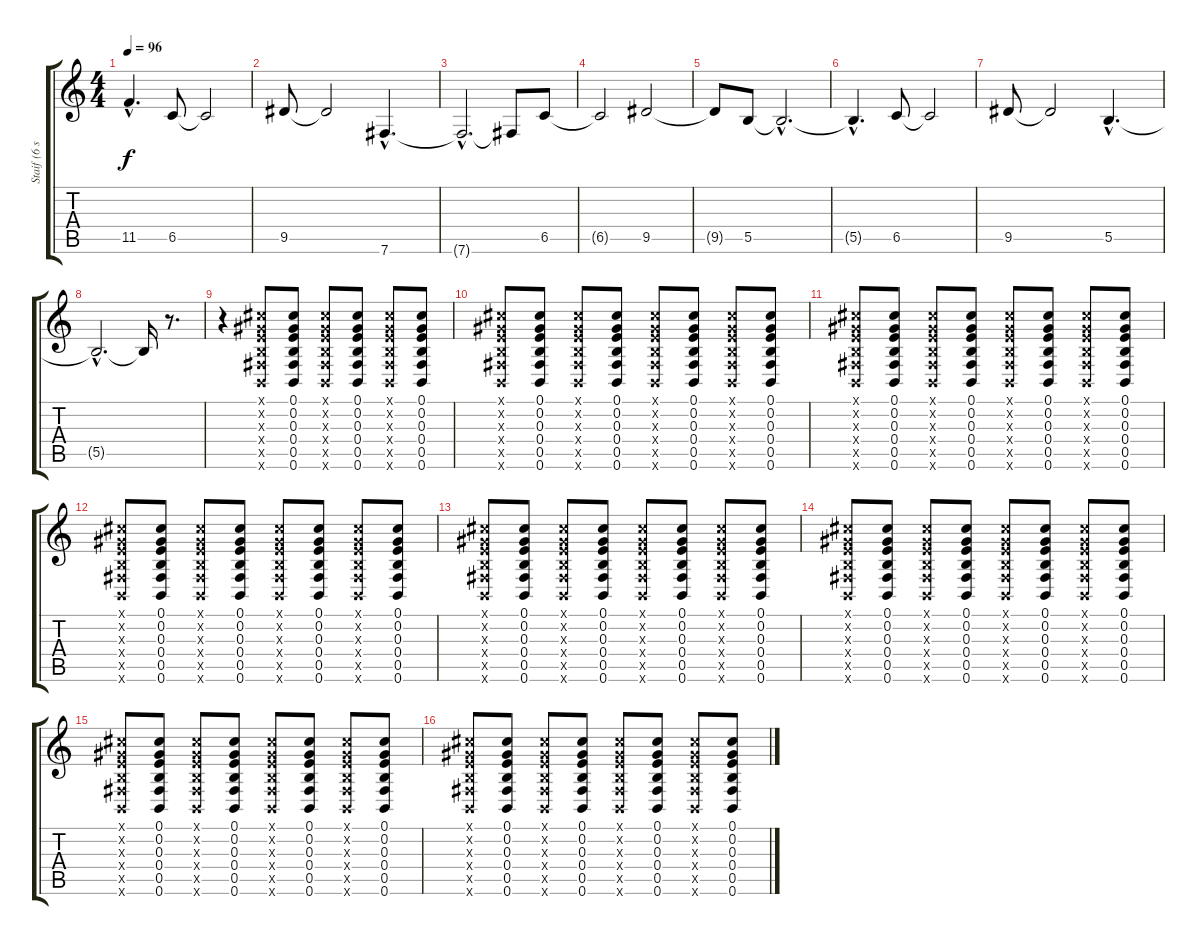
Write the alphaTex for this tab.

\track ("Staif (6 strings)" "Staif (6 s") {instrument distortionguitar}
\staff {score tabs}
\tuning (Db4 Ab3 E3 B2 Gb2 B1) {hide}
\ts (4 4)
\tempo 96
\clef g2
\ks c
11.5{hac t}.4{d dy f} 6.5.8 6.5{t}.2 |
9.5.8 9.5{t}.2 7.6{hac}.4{d} |
7.6{hac t}.2{d} 7.6{t}.8 6.5.8 |
6.5{t}.2 9.5.2 |
9.5{t}.8 5.5.8 5.5{hac t}.2{d} |
5.5{hac t}.4{d} 6.5.8 6.5{t}.2 |
9.5.8 9.5{t}.2 5.5{hac}.4{d} |
5.5{hac t}.2{d} 5.5{t}.16 r.8{d} |
\section ("" "")
r.4{volume 12 instrument distortionguitar} (0.1{x} 0.2{x} 0.3{x} 0.4{x} 0.5{x} 0.6{x}).8 (0.1 0.2 0.3 0.4 0.5 0.6).8 (0.1{x} 0.2{x} 0.3{x} 0.4{x} 0.5{x} 0.6{x}).8 (0.1 0.2 0.3 0.4 0.5 0.6).8 (0.1{x} 0.2{x} 0.3{x} 0.4{x} 0.5{x} 0.6{x}).8 (0.1 0.2 0.3 0.4 0.5 0.6).8 |
(0.1{x} 0.2{x} 0.3{x} 0.4{x} 0.5{x} 0.6{x}).8 (0.1 0.2 0.3 0.4 0.5 0.6).8 (0.1{x} 0.2{x} 0.3{x} 0.4{x} 0.5{x} 0.6{x}).8 (0.1 0.2 0.3 0.4 0.5 0.6).8 (0.1{x} 0.2{x} 0.3{x} 0.4{x} 0.5{x} 0.6{x}).8 (0.1 0.2 0.3 0.4 0.5 0.6).8 (0.1{x} 0.2{x} 0.3{x} 0.4{x} 0.5{x} 0.6{x}).8 (0.1 0.2 0.3 0.4 0.5 0.6).8 |
(0.1{x} 0.2{x} 0.3{x} 0.4{x} 0.5{x} 0.6{x}).8 (0.1 0.2 0.3 0.4 0.5 0.6).8 (0.1{x} 0.2{x} 0.3{x} 0.4{x} 0.5{x} 0.6{x}).8 (0.1 0.2 0.3 0.4 0.5 0.6).8 (0.1{x} 0.2{x} 0.3{x} 0.4{x} 0.5{x} 0.6{x}).8 (0.1 0.2 0.3 0.4 0.5 0.6).8 (0.1{x} 0.2{x} 0.3{x} 0.4{x} 0.5{x} 0.6{x}).8 (0.1 0.2 0.3 0.4 0.5 0.6).8 |
(0.1{x} 0.2{x} 0.3{x} 0.4{x} 0.5{x} 0.6{x}).8 (0.1 0.2 0.3 0.4 0.5 0.6).8 (0.1{x} 0.2{x} 0.3{x} 0.4{x} 0.5{x} 0.6{x}).8 (0.1 0.2 0.3 0.4 0.5 0.6).8 (0.1{x} 0.2{x} 0.3{x} 0.4{x} 0.5{x} 0.6{x}).8 (0.1 0.2 0.3 0.4 0.5 0.6).8 (0.1{x} 0.2{x} 0.3{x} 0.4{x} 0.5{x} 0.6{x}).8 (0.1 0.2 0.3 0.4 0.5 0.6).8 |
(0.1{x} 0.2{x} 0.3{x} 0.4{x} 0.5{x} 0.6{x}).8 (0.1 0.2 0.3 0.4 0.5 0.6).8 (0.1{x} 0.2{x} 0.3{x} 0.4{x} 0.5{x} 0.6{x}).8 (0.1 0.2 0.3 0.4 0.5 0.6).8 (0.1{x} 0.2{x} 0.3{x} 0.4{x} 0.5{x} 0.6{x}).8 (0.1 0.2 0.3 0.4 0.5 0.6).8 (0.1{x} 0.2{x} 0.3{x} 0.4{x} 0.5{x} 0.6{x}).8 (0.1 0.2 0.3 0.4 0.5 0.6).8 |
(0.1{x} 0.2{x} 0.3{x} 0.4{x} 0.5{x} 0.6{x}).8 (0.1 0.2 0.3 0.4 0.5 0.6).8 (0.1{x} 0.2{x} 0.3{x} 0.4{x} 0.5{x} 0.6{x}).8 (0.1 0.2 0.3 0.4 0.5 0.6).8 (0.1{x} 0.2{x} 0.3{x} 0.4{x} 0.5{x} 0.6{x}).8 (0.1 0.2 0.3 0.4 0.5 0.6).8 (0.1{x} 0.2{x} 0.3{x} 0.4{x} 0.5{x} 0.6{x}).8 (0.1 0.2 0.3 0.4 0.5 0.6).8 |
(0.1{x} 0.2{x} 0.3{x} 0.4{x} 0.5{x} 0.6{x}).8 (0.1 0.2 0.3 0.4 0.5 0.6).8 (0.1{x} 0.2{x} 0.3{x} 0.4{x} 0.5{x} 0.6{x}).8 (0.1 0.2 0.3 0.4 0.5 0.6).8 (0.1{x} 0.2{x} 0.3{x} 0.4{x} 0.5{x} 0.6{x}).8 (0.1 0.2 0.3 0.4 0.5 0.6).8 (0.1{x} 0.2{x} 0.3{x} 0.4{x} 0.5{x} 0.6{x}).8 (0.1 0.2 0.3 0.4 0.5 0.6).8 |
(0.1{x} 0.2{x} 0.3{x} 0.4{x} 0.5{x} 0.6{x}).8 (0.1 0.2 0.3 0.4 0.5 0.6).8 (0.1{x} 0.2{x} 0.3{x} 0.4{x} 0.5{x} 0.6{x}).8 (0.1 0.2 0.3 0.4 0.5 0.6).8 (0.1{x} 0.2{x} 0.3{x} 0.4{x} 0.5{x} 0.6{x}).8 (0.1 0.2 0.3 0.4 0.5 0.6).8 (0.1{x} 0.2{x} 0.3{x} 0.4{x} 0.5{x} 0.6{x}).8 (0.1 0.2 0.3 0.4 0.5 0.6).8
